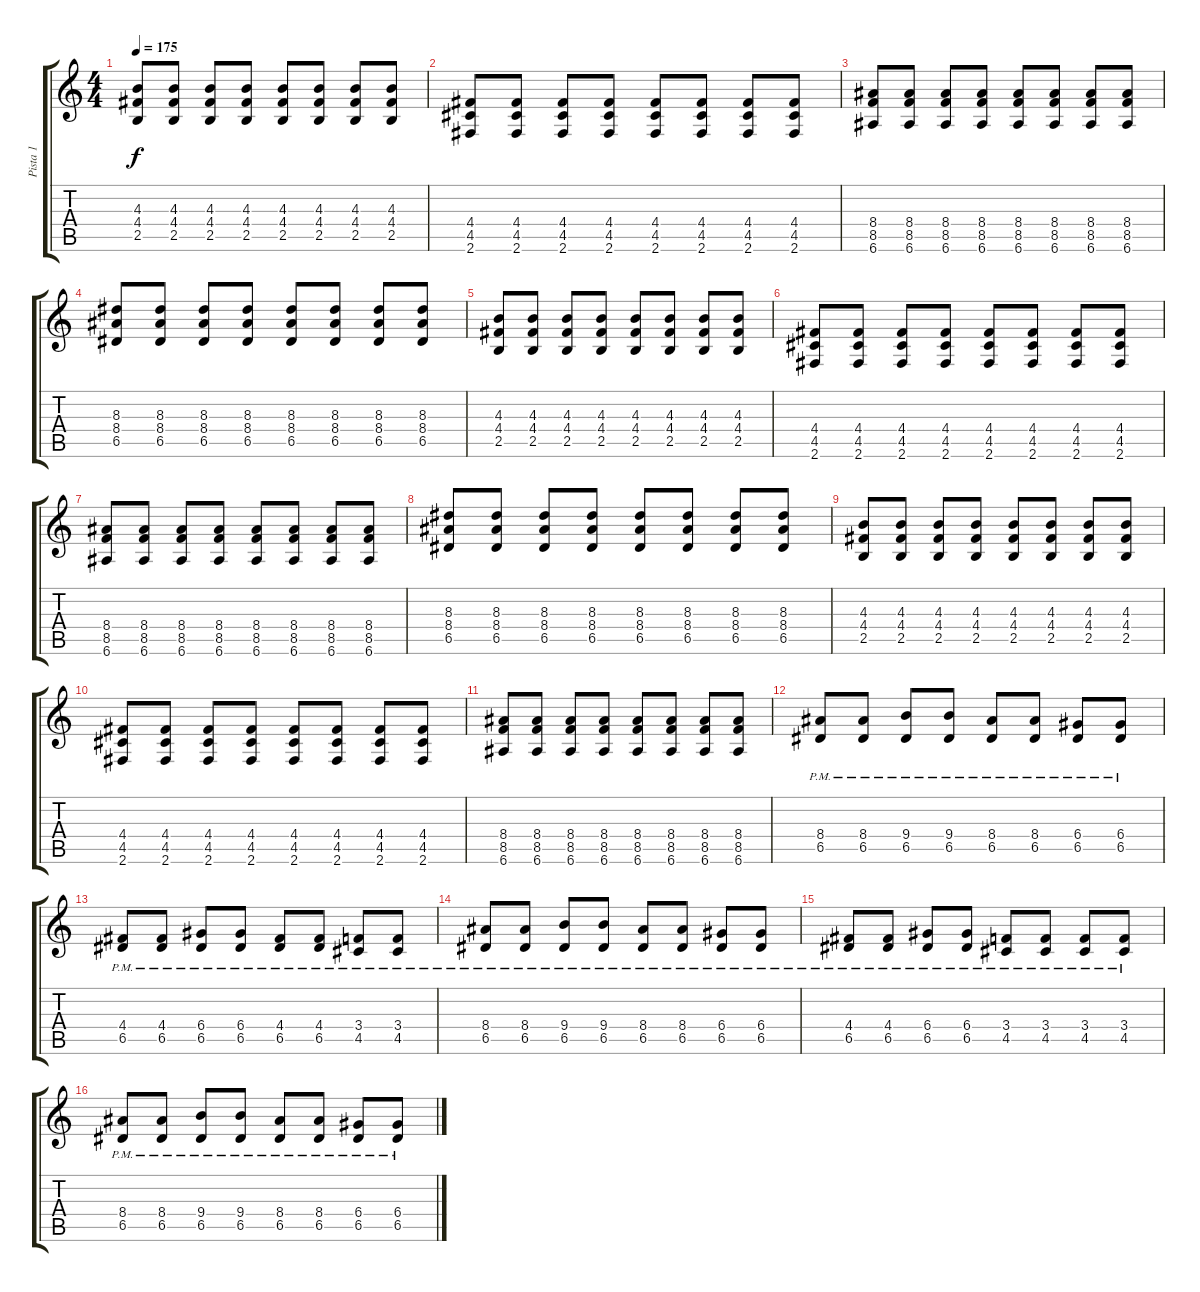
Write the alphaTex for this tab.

\track ("Pista 1" "Pista 1") {instrument distortionguitar}
\staff {score tabs}
\tuning (E4 B3 G3 D3 A2 E2) {hide}
\ts (4 4)
\tempo 175
\clef g2
\ks c
(4.3 4.4 2.5).8{dy f} (4.3 4.4 2.5).8 (4.3 4.4 2.5).8 (4.3 4.4 2.5).8 (4.3 4.4 2.5).8 (4.3 4.4 2.5).8 (4.3 4.4 2.5).8 (4.3 4.4 2.5).8 |
(4.4 4.5 2.6).8 (4.4 4.5 2.6).8 (4.4 4.5 2.6).8 (4.4 4.5 2.6).8 (4.4 4.5 2.6).8 (4.4 4.5 2.6).8 (4.4 4.5 2.6).8 (4.4 4.5 2.6).8 |
(8.4 8.5 6.6).8 (8.4 8.5 6.6).8 (8.4 8.5 6.6).8 (8.4 8.5 6.6).8 (8.4 8.5 6.6).8 (8.4 8.5 6.6).8 (8.4 8.5 6.6).8 (8.4 8.5 6.6).8 |
(8.3 8.4 6.5).8 (8.3 8.4 6.5).8 (8.3 8.4 6.5).8 (8.3 8.4 6.5).8 (8.3 8.4 6.5).8 (8.3 8.4 6.5).8 (8.3 8.4 6.5).8 (8.3 8.4 6.5).8 |
(4.3 4.4 2.5).8 (4.3 4.4 2.5).8 (4.3 4.4 2.5).8 (4.3 4.4 2.5).8 (4.3 4.4 2.5).8 (4.3 4.4 2.5).8 (4.3 4.4 2.5).8 (4.3 4.4 2.5).8 |
(4.4 4.5 2.6).8 (4.4 4.5 2.6).8 (4.4 4.5 2.6).8 (4.4 4.5 2.6).8 (4.4 4.5 2.6).8 (4.4 4.5 2.6).8 (4.4 4.5 2.6).8 (4.4 4.5 2.6).8 |
(8.4 8.5 6.6).8 (8.4 8.5 6.6).8 (8.4 8.5 6.6).8 (8.4 8.5 6.6).8 (8.4 8.5 6.6).8 (8.4 8.5 6.6).8 (8.4 8.5 6.6).8 (8.4 8.5 6.6).8 |
(8.3 8.4 6.5).8 (8.3 8.4 6.5).8 (8.3 8.4 6.5).8 (8.3 8.4 6.5).8 (8.3 8.4 6.5).8 (8.3 8.4 6.5).8 (8.3 8.4 6.5).8 (8.3 8.4 6.5).8 |
(4.3 4.4 2.5).8 (4.3 4.4 2.5).8 (4.3 4.4 2.5).8 (4.3 4.4 2.5).8 (4.3 4.4 2.5).8 (4.3 4.4 2.5).8 (4.3 4.4 2.5).8 (4.3 4.4 2.5).8 |
(4.4 4.5 2.6).8 (4.4 4.5 2.6).8 (4.4 4.5 2.6).8 (4.4 4.5 2.6).8 (4.4 4.5 2.6).8 (4.4 4.5 2.6).8 (4.4 4.5 2.6).8 (4.4 4.5 2.6).8 |
(8.4 8.5 6.6).8 (8.4 8.5 6.6).8 (8.4 8.5 6.6).8 (8.4 8.5 6.6).8 (8.4 8.5 6.6).8 (8.4 8.5 6.6).8 (8.4 8.5 6.6).8 (8.4 8.5 6.6).8 |
(8.4{pm} 6.5{pm}).8 (8.4{pm} 6.5{pm}).8 (9.4{pm} 6.5{pm}).8 (9.4{pm} 6.5{pm}).8 (8.4{pm} 6.5{pm}).8 (8.4{pm} 6.5{pm}).8 (6.4{pm} 6.5{pm}).8 (6.4{pm} 6.5{pm}).8 |
(4.4{pm} 6.5{pm}).8 (4.4{pm} 6.5{pm}).8 (6.4{pm} 6.5{pm}).8 (6.4{pm} 6.5{pm}).8 (4.4{pm} 6.5{pm}).8 (4.4{pm} 6.5{pm}).8 (3.4{pm} 4.5{pm}).8 (3.4{pm} 4.5{pm}).8 |
(8.4{pm} 6.5{pm}).8 (8.4{pm} 6.5{pm}).8 (9.4{pm} 6.5{pm}).8 (9.4{pm} 6.5{pm}).8 (8.4{pm} 6.5{pm}).8 (8.4{pm} 6.5{pm}).8 (6.4{pm} 6.5{pm}).8 (6.4{pm} 6.5{pm}).8 |
(4.4{pm} 6.5{pm}).8 (4.4{pm} 6.5{pm}).8 (6.4{pm} 6.5{pm}).8 (6.4{pm} 6.5{pm}).8 (3.4{pm} 4.5{pm}).8 (3.4{pm} 4.5{pm}).8 (3.4{pm} 4.5{pm}).8 (3.4{pm} 4.5{pm}).8 |
(8.4{pm} 6.5{pm}).8 (8.4{pm} 6.5{pm}).8 (9.4{pm} 6.5{pm}).8 (9.4{pm} 6.5{pm}).8 (8.4{pm} 6.5{pm}).8 (8.4{pm} 6.5{pm}).8 (6.4{pm} 6.5{pm}).8 (6.4{pm} 6.5{pm}).8
